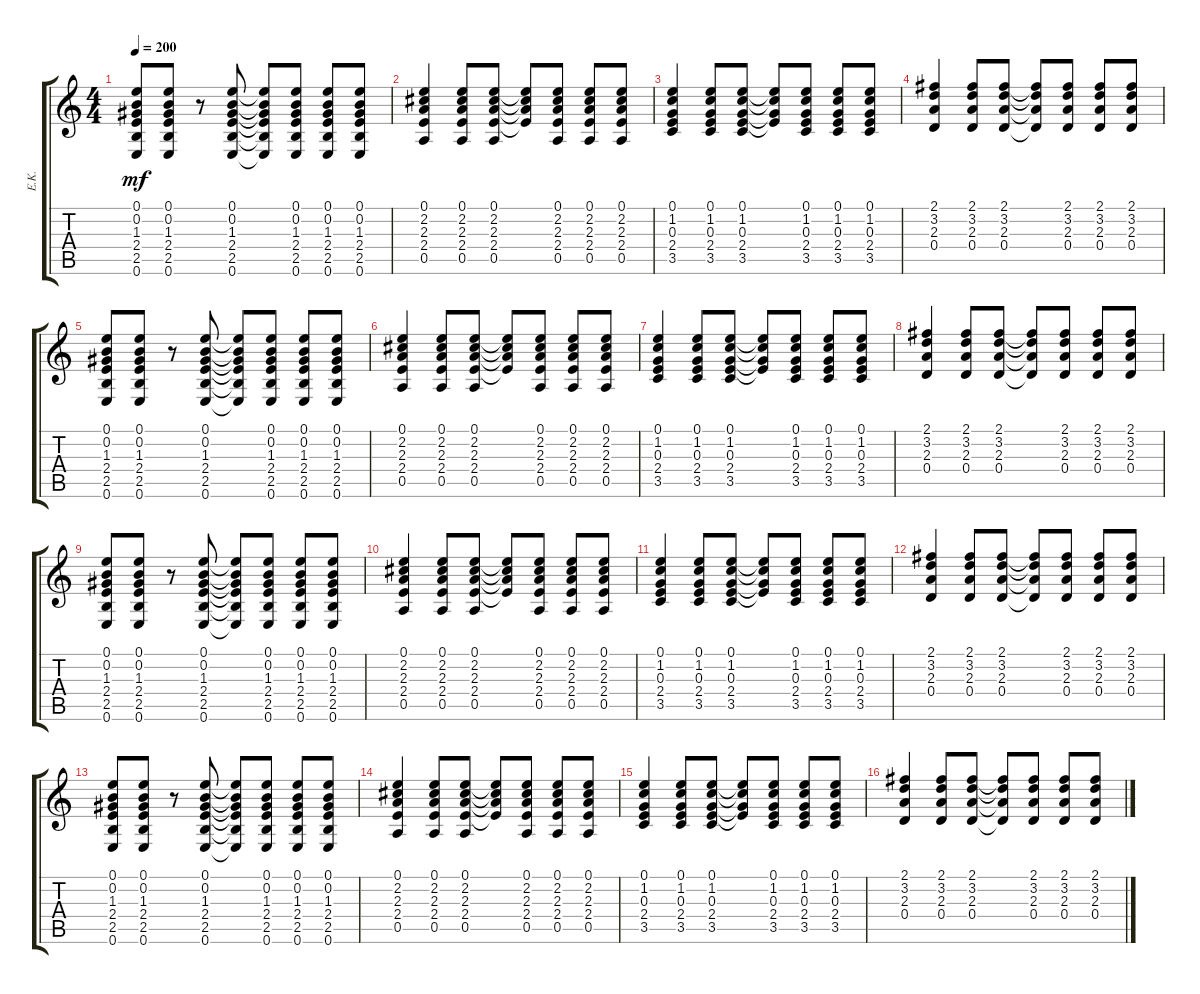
\track ("E.K." "E.K.") {instrument distortionguitar}
\staff {score tabs}
\tuning (E4 B3 G3 D3 A2 E2) {hide}
\ts (4 4)
\tempo 200
\clef g2
\ks c
(0.1 0.2 1.3 2.4 2.5 0.6).8{dy mf} (0.1 0.2 1.3 2.4 2.5 0.6).8 r.8 (0.1 0.2 1.3 2.4 2.5 0.6).8 (0.1{t} 0.2{t} 1.3{t} 2.4{t} 2.5{t} 0.6{t}).8 (0.1 0.2 1.3 2.4 2.5 0.6).8 (0.1 0.2 1.3 2.4 2.5 0.6).8 (0.1 0.2 1.3 2.4 2.5 0.6).8 |
(0.1 2.2 2.3 2.4 0.5).4 (0.1 2.2 2.3 2.4 0.5).8 (0.1 2.2 2.3 2.4 0.5).8 (0.1{t} 2.2{t} 2.3{t} 2.4{t}).8 (0.1 2.2 2.3 2.4 0.5).8 (0.1 2.2 2.3 2.4 0.5).8 (0.1 2.2 2.3 2.4 0.5).8 |
(0.1 1.2 0.3 2.4 3.5).4 (0.1 1.2 0.3 2.4 3.5).8 (0.1 1.2 0.3 2.4 3.5).8 (0.1{t} 1.2{t} 0.3{t} 2.4{t}).8 (0.1 1.2 0.3 2.4 3.5).8 (0.1 1.2 0.3 2.4 3.5).8 (0.1 1.2 0.3 2.4 3.5).8 |
(2.1 3.2 2.3 0.4).4 (2.1 3.2 2.3 0.4).8 (2.1 3.2 2.3 0.4).8 (2.1{t} 3.2{t} 2.3{t} 0.4{t}).8 (2.1 3.2 2.3 0.4).8 (2.1 3.2 2.3 0.4).8 (2.1 3.2 2.3 0.4).8 |
(0.1 0.2 1.3 2.4 2.5 0.6).8 (0.1 0.2 1.3 2.4 2.5 0.6).8 r.8 (0.1 0.2 1.3 2.4 2.5 0.6).8 (0.1{t} 0.2{t} 1.3{t} 2.4{t} 2.5{t} 0.6{t}).8 (0.1 0.2 1.3 2.4 2.5 0.6).8 (0.1 0.2 1.3 2.4 2.5 0.6).8 (0.1 0.2 1.3 2.4 2.5 0.6).8 |
(0.1 2.2 2.3 2.4 0.5).4 (0.1 2.2 2.3 2.4 0.5).8 (0.1 2.2 2.3 2.4 0.5).8 (0.1{t} 2.2{t} 2.3{t} 2.4{t}).8 (0.1 2.2 2.3 2.4 0.5).8 (0.1 2.2 2.3 2.4 0.5).8 (0.1 2.2 2.3 2.4 0.5).8 |
(0.1 1.2 0.3 2.4 3.5).4 (0.1 1.2 0.3 2.4 3.5).8 (0.1 1.2 0.3 2.4 3.5).8 (0.1{t} 1.2{t} 0.3{t} 2.4{t}).8 (0.1 1.2 0.3 2.4 3.5).8 (0.1 1.2 0.3 2.4 3.5).8 (0.1 1.2 0.3 2.4 3.5).8 |
(2.1 3.2 2.3 0.4).4 (2.1 3.2 2.3 0.4).8 (2.1 3.2 2.3 0.4).8 (2.1{t} 3.2{t} 2.3{t} 0.4{t}).8 (2.1 3.2 2.3 0.4).8 (2.1 3.2 2.3 0.4).8 (2.1 3.2 2.3 0.4).8 |
(0.1 0.2 1.3 2.4 2.5 0.6).8 (0.1 0.2 1.3 2.4 2.5 0.6).8 r.8 (0.1 0.2 1.3 2.4 2.5 0.6).8 (0.1{t} 0.2{t} 1.3{t} 2.4{t} 2.5{t} 0.6{t}).8 (0.1 0.2 1.3 2.4 2.5 0.6).8 (0.1 0.2 1.3 2.4 2.5 0.6).8 (0.1 0.2 1.3 2.4 2.5 0.6).8 |
(0.1 2.2 2.3 2.4 0.5).4 (0.1 2.2 2.3 2.4 0.5).8 (0.1 2.2 2.3 2.4 0.5).8 (0.1{t} 2.2{t} 2.3{t} 2.4{t}).8 (0.1 2.2 2.3 2.4 0.5).8 (0.1 2.2 2.3 2.4 0.5).8 (0.1 2.2 2.3 2.4 0.5).8 |
(0.1 1.2 0.3 2.4 3.5).4 (0.1 1.2 0.3 2.4 3.5).8 (0.1 1.2 0.3 2.4 3.5).8 (0.1{t} 1.2{t} 0.3{t} 2.4{t}).8 (0.1 1.2 0.3 2.4 3.5).8 (0.1 1.2 0.3 2.4 3.5).8 (0.1 1.2 0.3 2.4 3.5).8 |
(2.1 3.2 2.3 0.4).4 (2.1 3.2 2.3 0.4).8 (2.1 3.2 2.3 0.4).8 (2.1{t} 3.2{t} 2.3{t} 0.4{t}).8 (2.1 3.2 2.3 0.4).8 (2.1 3.2 2.3 0.4).8 (2.1 3.2 2.3 0.4).8 |
(0.1 0.2 1.3 2.4 2.5 0.6).8 (0.1 0.2 1.3 2.4 2.5 0.6).8 r.8 (0.1 0.2 1.3 2.4 2.5 0.6).8 (0.1{t} 0.2{t} 1.3{t} 2.4{t} 2.5{t} 0.6{t}).8 (0.1 0.2 1.3 2.4 2.5 0.6).8 (0.1 0.2 1.3 2.4 2.5 0.6).8 (0.1 0.2 1.3 2.4 2.5 0.6).8 |
(0.1 2.2 2.3 2.4 0.5).4 (0.1 2.2 2.3 2.4 0.5).8 (0.1 2.2 2.3 2.4 0.5).8 (0.1{t} 2.2{t} 2.3{t} 2.4{t}).8 (0.1 2.2 2.3 2.4 0.5).8 (0.1 2.2 2.3 2.4 0.5).8 (0.1 2.2 2.3 2.4 0.5).8 |
(0.1 1.2 0.3 2.4 3.5).4 (0.1 1.2 0.3 2.4 3.5).8 (0.1 1.2 0.3 2.4 3.5).8 (0.1{t} 1.2{t} 0.3{t} 2.4{t}).8 (0.1 1.2 0.3 2.4 3.5).8 (0.1 1.2 0.3 2.4 3.5).8 (0.1 1.2 0.3 2.4 3.5).8 |
(2.1 3.2 2.3 0.4).4 (2.1 3.2 2.3 0.4).8 (2.1 3.2 2.3 0.4).8 (2.1{t} 3.2{t} 2.3{t} 0.4{t}).8 (2.1 3.2 2.3 0.4).8 (2.1 3.2 2.3 0.4).8 (2.1 3.2 2.3 0.4).8
